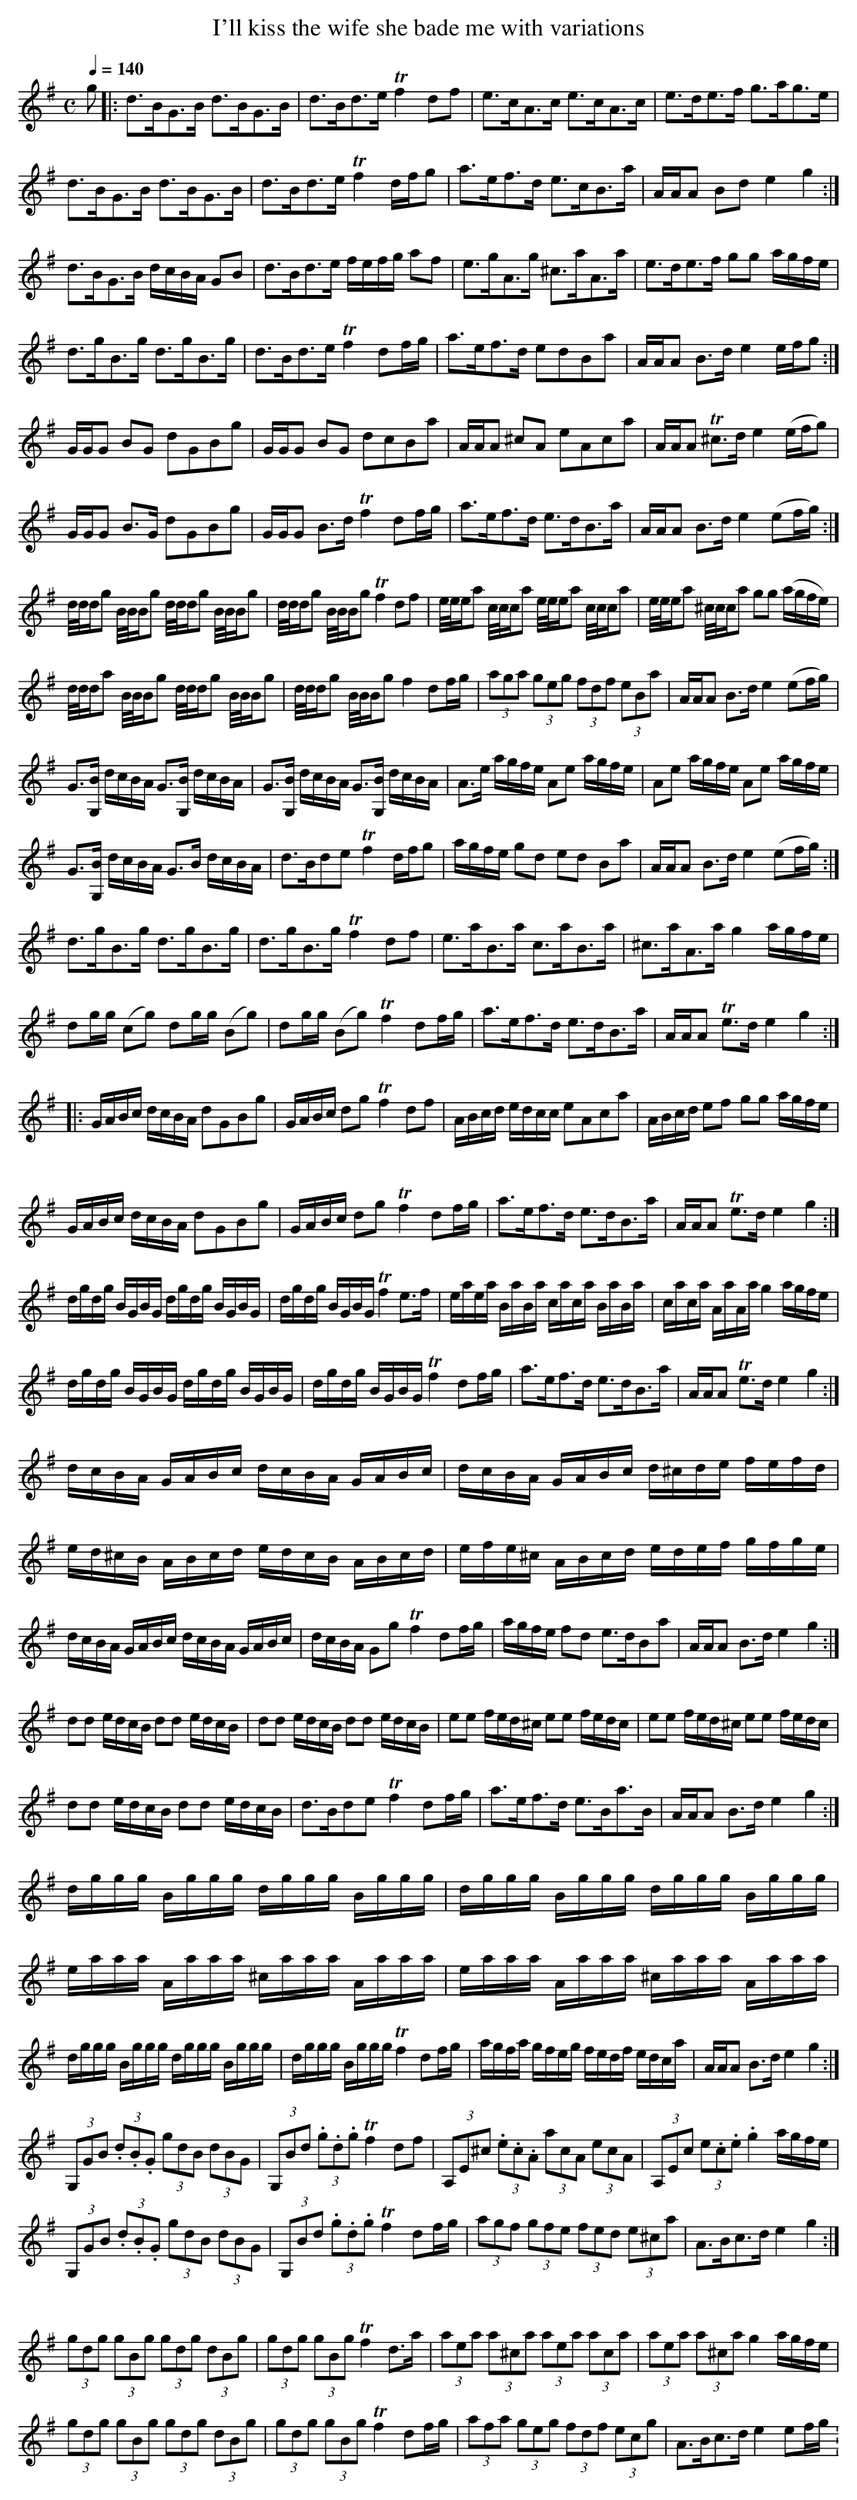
X:1
T:I'll kiss the wife she bade me with variations
M:C
L:1/8
Q:1/4=140
K:G
g |:\
d>BG>B d>BG>B | d>Bd>e Tf2 df | e>cA>c e>cA>c | e>de>f g>ag>e |
d>BG>B d>BG>B | d>Bd>e Tf2 d/f/g | a>ef>d e>cB>a | A/A/A Bd e2 g2 :|
d>BG>B d/c/B/A/ GB | d>Bd>e f/e/f/g/ af | e>gA>g ^c>aA>a | e>de>f gg a/g/f/e/ |
d>gB>g d>gB>g | d>Bd>e Tf2 df/g/ | a>ef>d edBa | A/A/A B>d e2 e/f/g :|
G/G/G BG dGBg | G/G/G BG dcBa | A/A/A ^cA eAca | A/A/A T^c>d e2 (e/f/g) |
G/G/G B>G dGBg | G/G/G B>d Tf2 df/g/ | a>ef>d e>dB>a | A/A/A B>d e2 (ef/g/) :|
d//d//d/g B//B//B/g d//d//d/g B//B//B/g | d//d//d/g B//B//B/g Tf2 df |\
e//e//e/a c//c//c/a e//e//e/a c//c//c/a | e//e//e/a ^c//c//c/a gg (a/g/f/e/) |
d//d//d/a B//B//B/g d//d//d/g B//B//B/g | d//d//d/g B//B//B/g f2 df/g/ |\
(3aga (3geg (3fdf (3eBa | A/A/A B>d e2 (ef/g/) |
G>[G,B] d/c/B/A/ G>[G,B] d/c/B/A/ | G>[G,B] d/c/B/A/ G>[G,B] d/c/B/A/ |\
A>e a/g/f/e/ Ae a/g/f/e/ | Ae a/g/f/e/ Ae a/g/f/e/ |
G>[G,B] d/c/B/A/ G>B d/c/B/A/ | d>Bde Tf2 d/f/g |\
a/g/f/e/ gd ed Ba | A/A/A B>d e2 (ef/g/) :|
d>gB>g d>gB>g | d>gB>g Tf2 df |\
e>aB>a c>aB>a |^c>aA>a g2 a/g/f/e/ |
dg/g/ (cg) dg/g/ (Bg) | dg/g/ (Bg) Tf2 df/g/ |\
a>ef>d e>dB>a | A/A/A Te>d e2 g2 :|
|:%
G/A/B/c/ d/c/B/A/ dGBg | G/A/B/c/ dg Tf2 df |\
A/B/c/d/ e/d/c/c/ eAca | A/B/c/d/ ef gg a/g/f/e/ |
G/A/B/c/ d/c/B/A/ dGBg | G/A/B/c/ dg Tf2 df/g/ |\
a>ef>d e>dB>a | A/A/A Te>d e2 g2 :|
d/g/d/g/ B/G/B/G/ d/g/d/g/ B/G/B/G/ | d/g/d/g/ B/G/B/G/ Tf2 e>f |\
e/a/e/a/ B/a/B/a/ c/a/c/a/ B/a/B/a/ | c/a/c/a/ A/a/A/a/ g2 a/g/f/e/ |
d/g/d/g/ B/G/B/G/ d/g/d/g/ B/G/B/G/ | d/g/d/g/ B/G/B/G/ Tf2 df/g/ |\
a>ef>d e>dB>a | A/A/A Te>d e2 g2 :|
d/c/B/A/ G/A/B/c/ d/c/B/A/ G/A/B/c/ | d/c/B/A/ G/A/B/c/ d/^c/d/e/ f/e/f/d/ |\
e/d/^c/B/ A/B/c/d/ e/d/c/B/ A/B/c/d/ | e/f/e/^c/ A/B/c/d/ e/d/e/f/ g/f/g/e/ |
d/c/B/A/ G/A/B/c/ d/c/B/A/ G/A/B/c/ | d/c/B/A/ Gg Tf2 df/g/ |\
a/g/f/e/ fd e>dBa | A/A/A B>d e2 g2 :|
dd e/d/c/B/ dd e/d/c/B/  | dd e/d/c/B/ dd e/d/c/B/  |\
ee f/e/d/^c/ ee f/e/d/c/ | ee f/e/d/^c/ ee f/e/d/c/ |
dd e/d/c/B/ dd e/d/c/B/  | d>Bde Tf2 df/g/          |\
a>ef>d e>Ba>B            | A/A/A B>d e2 g2          :|
d/g/g/g/ B/g/g/g/ d/g/g/g/ B/g/g/g/  | d/g/g/g/ B/g/g/g/ d/g/g/g/ B/g/g/g/  |\
e/a/a/a/ A/a/a/a/ ^c/a/a/a/ A/a/a/a/ | e/a/a/a/ A/a/a/a/ ^c/a/a/a/ A/a/a/a/ |
d/g/g/g/ B/g/g/g/ d/g/g/g/ B/g/g/g/  | d/g/g/g/ B/g/g/g/ Tf2 df/g/          |\
a/g/f/a/ g/f/e/g/ f/e/d/f/ e/d/c/a/  | A/A/A B>d e2 g2                      :|
(3G,GB (3.d.B.G (3gdB (3dBG  | (3G,Bd (3.g.d.g Tf2 df      |\
(3A,E^c (3.e.c.A (3acA (3ecA | (3A,Ec (3e.c.e. g2 a/g/f/e/ |
(3G,GB (3.d.B.G (3gdB (3dBG  | (3G,Bd (3.g.d.g Tf2 df/g/   |\
(3agf (3gfe (3fed (3e^ca     | A>Bc>d e2 g2                :|
(3gdg (3gBg (3gdg (3dBg  | (3gdg (3gBg Tf2 d>a      |\
(3aea (3a^ca (3aea (3aca | (3aea (3a^ca g2 a/g/f/e/ |
(3gdg (3gBg (3gdg (3dBg  | (3gdg (3gBg Tf2 df/g/    |\
(3afa (3geg (3fdf (3ecg  | A>Bc>d e2 ef/g/          :\
